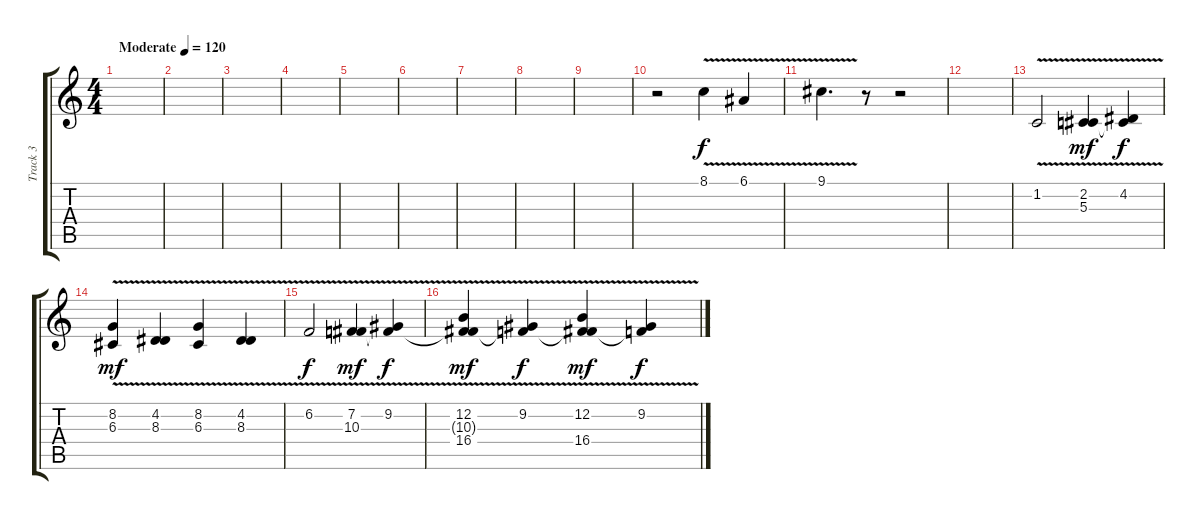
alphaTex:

\track ("Track 3" "Track 3") {instrument piccolo}
\staff {score tabs}
\tuning (E4 B3 G3 D3 A2 E2) {hide}
\ts (4 4)
\tempo (120 "Moderate")
\clef g2
\ks c
|
|
|
|
|
|
|
|
|
r.2 8.1{v}.4 6.1{v}.4 |
9.1{v}.4{d} r.8 r.2 |
|
1.2{v}.2 (2.2{v} 5.3{v}).4{dy mf} (4.2{v} 5.3{t}).4{dy f} |
(8.2{v} 6.3{v}).4{dy mf} (4.2{v} 8.3{v}).4 (8.2{v} 6.3{v}).4 (4.2{v} 8.3{v}).4 |
6.2{v}.2{dy f} (7.2{v} 10.3{v}).4{dy mf} (9.2{v} 10.3{t}).4{dy f} |
(12.2{v} 10.3{t} 16.4{v}).4{dy mf} (9.2{v} 10.3{t}).4{dy f} (12.2{v} 10.3{t} 16.4{v}).4{dy mf} (9.2{v} 10.3{t}).4{dy f}
